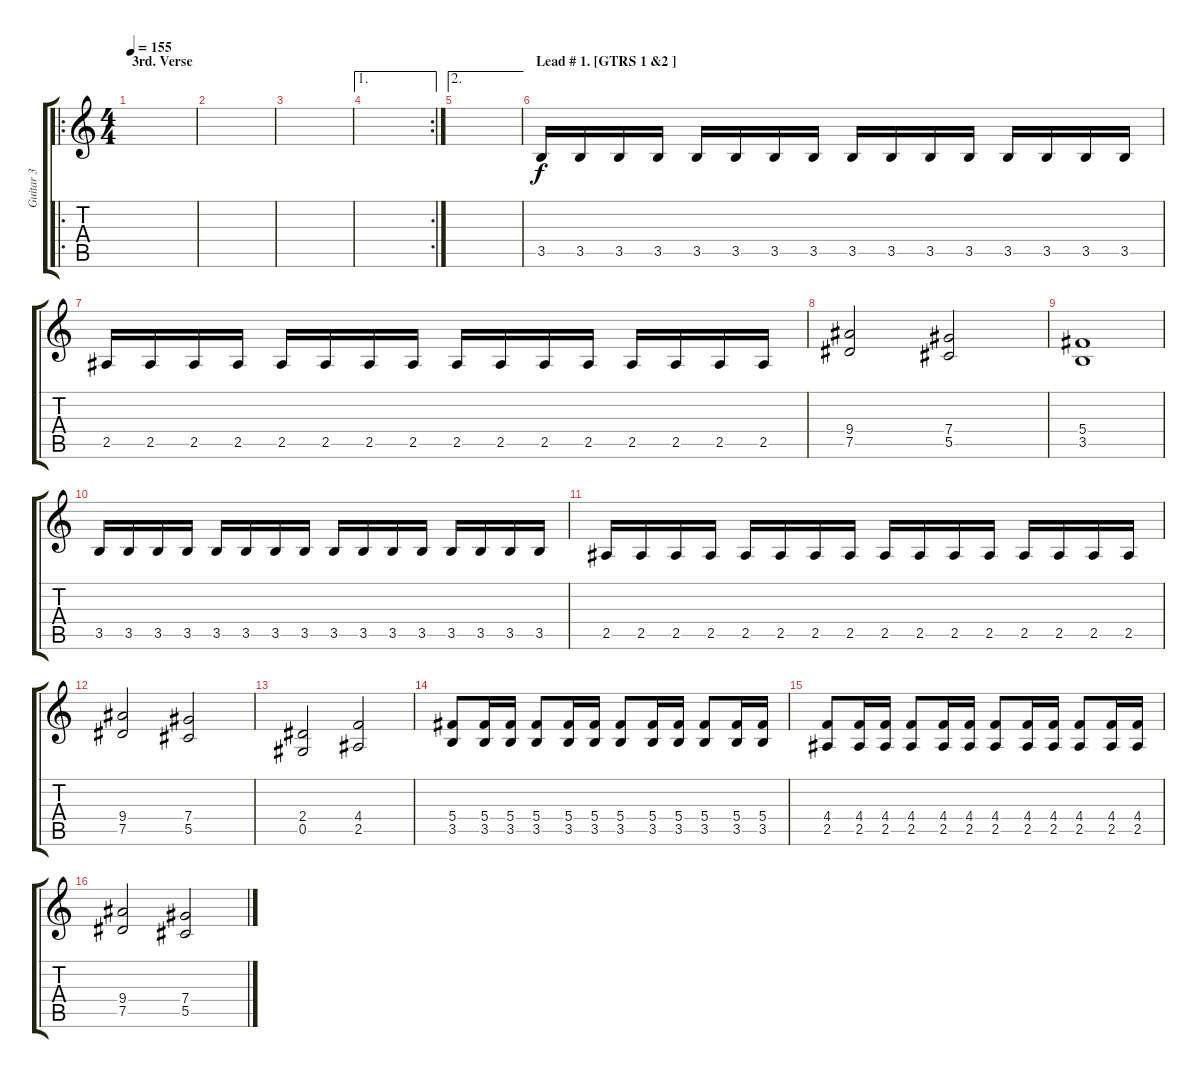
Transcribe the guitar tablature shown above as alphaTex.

\track ("Guitar 3" "Guitar 3") {instrument distortionguitar}
\staff {score tabs}
\tuning (Eb4 Bb3 Gb3 Db3 Ab2 Eb2) {hide}
\ro
\ts (4 4)
\section ("" "3rd. Verse")
\tempo 155
\clef g2
\ks c
|
|
|
\ae 1
\rc 2
|
\ae 2
|
\section ("" "Lead # 1. [GTRS 1 &2 ]")
3.5.16{volume 13} 3.5.16 3.5.16 3.5.16 3.5.16 3.5.16 3.5.16 3.5.16 3.5.16 3.5.16 3.5.16 3.5.16 3.5.16 3.5.16 3.5.16 3.5.16 |
2.5.16 2.5.16 2.5.16 2.5.16 2.5.16 2.5.16 2.5.16 2.5.16 2.5.16 2.5.16 2.5.16 2.5.16 2.5.16 2.5.16 2.5.16 2.5.16 |
(9.4 7.5).2 (7.4 5.5).2 |
(5.4 3.5).1 |
3.5.16{volume 13} 3.5.16 3.5.16 3.5.16 3.5.16 3.5.16 3.5.16 3.5.16 3.5.16 3.5.16 3.5.16 3.5.16 3.5.16 3.5.16 3.5.16 3.5.16 |
2.5.16 2.5.16 2.5.16 2.5.16 2.5.16 2.5.16 2.5.16 2.5.16 2.5.16 2.5.16 2.5.16 2.5.16 2.5.16 2.5.16 2.5.16 2.5.16 |
(9.4 7.5).2 (7.4 5.5).2 |
(2.4 0.5).2 (4.4 2.5).2 |
(5.4 3.5).8 (5.4 3.5).16 (5.4 3.5).16 (5.4 3.5).8 (5.4 3.5).16 (5.4 3.5).16 (5.4 3.5).8 (5.4 3.5).16 (5.4 3.5).16 (5.4 3.5).8 (5.4 3.5).16 (5.4 3.5).16 |
(4.4 2.5).8 (4.4 2.5).16 (4.4 2.5).16 (4.4 2.5).8 (4.4 2.5).16 (4.4 2.5).16 (4.4 2.5).8 (4.4 2.5).16 (4.4 2.5).16 (4.4 2.5).8 (4.4 2.5).16 (4.4 2.5).16 |
(9.4 7.5).2 (7.4 5.5).2
